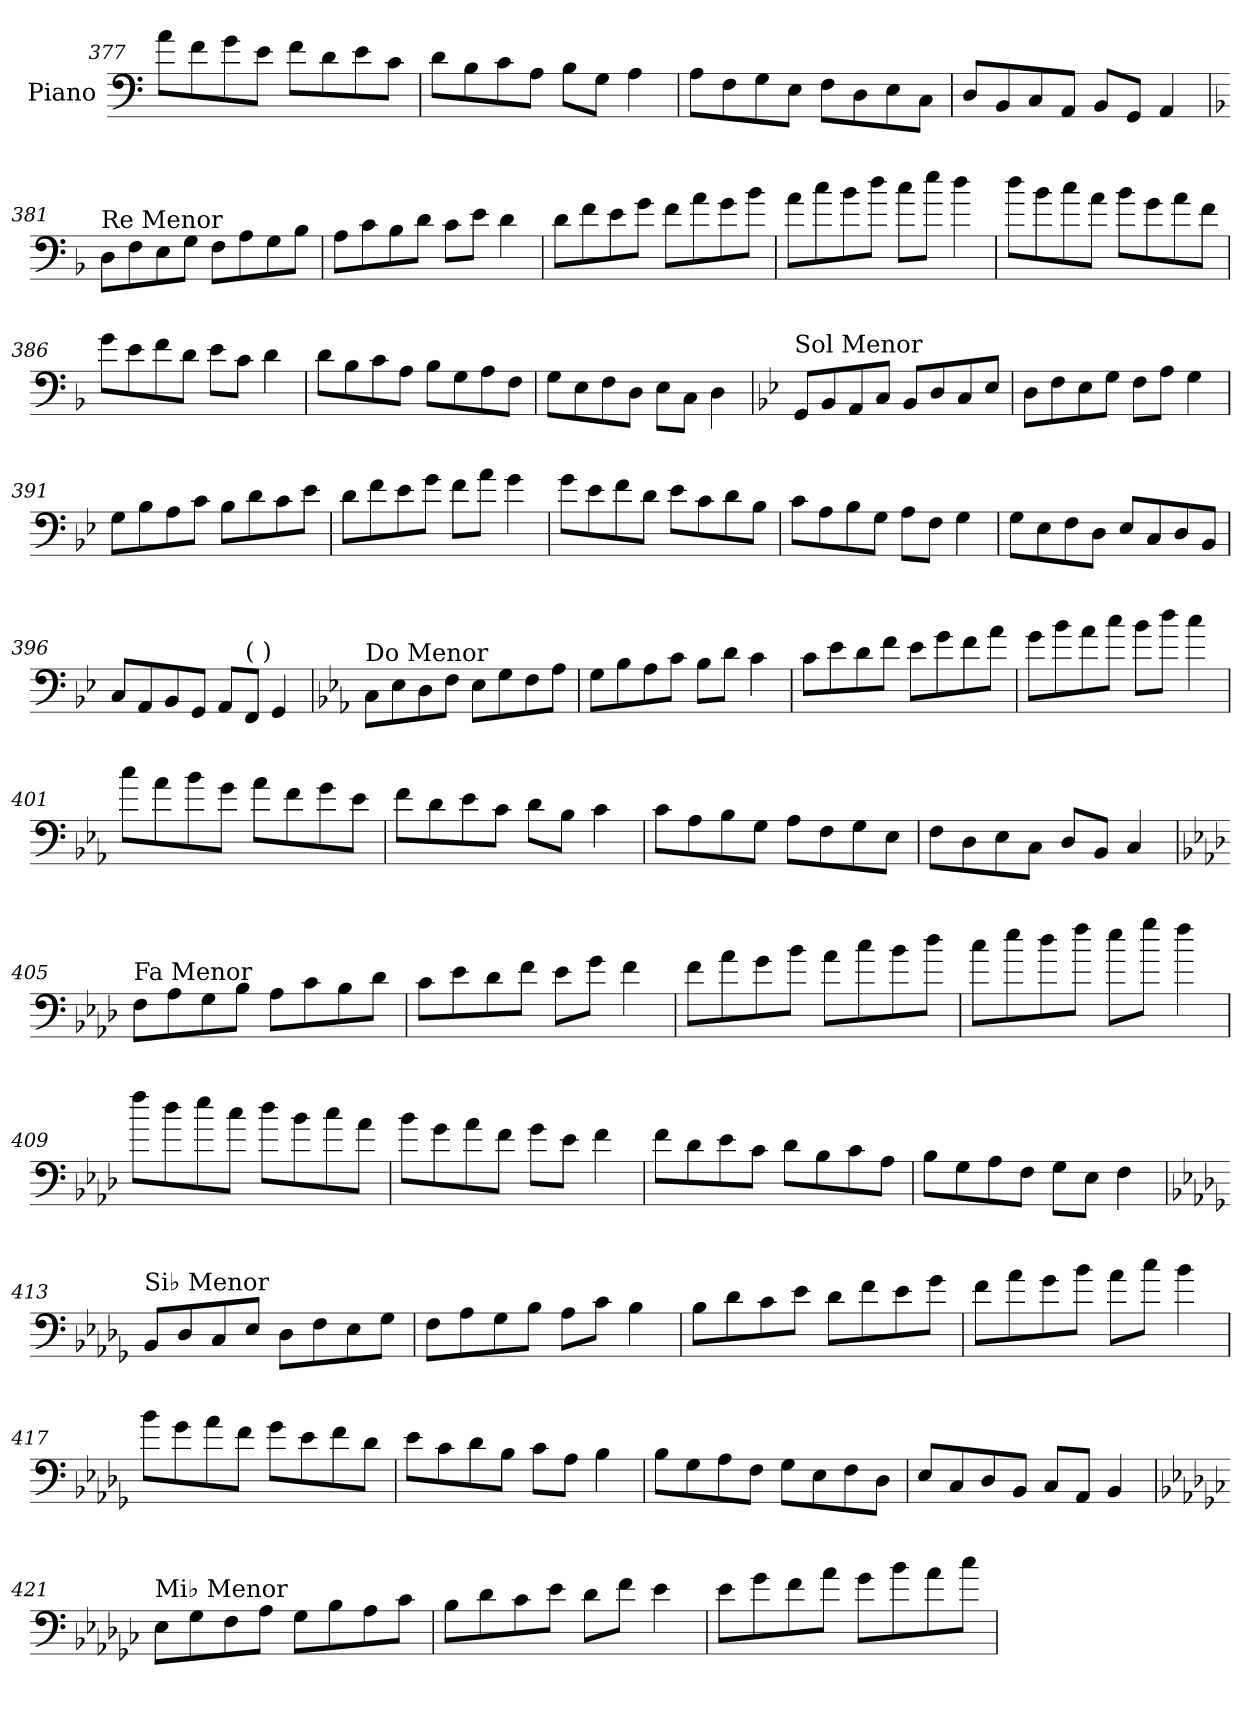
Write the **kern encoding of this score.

**kern
*part1
*staff1
*I"Piano
*I'Pno.
!!LO:LB:g=z
*clefF4
*k[]
=377
8a\L
8f\
8g\
8e\J
8f\L
8d\
8e\
8c\J
=378
8d\L
8B\
8c\
8A\J
8B\L
8G\J
4A\
=379
8A\L
8F\
8G\
8E\J
8F\L
8D\
8E\
8C\J
=380
8D/L
8BB/
8C/
8AA/J
8BB/L
8GG/J
4AA/
!!LO:LB:g=z
=381
*k[b-]
!LO:TX:a:t=Re Menor
8D\L
8F\
8E\
8G\J
8F\L
8A\
8G\
8B-\J
=382
8A\L
8c\
8B-\
8d\J
8c\L
8e\J
4d\
=383
8d\L
8f\
8e\
8g\J
8f\L
8a\
8g\
8b-\J
=384
8a\L
8cc\
8b-\
8dd\J
8cc\L
8ee\J
4dd\
!!LO:LB:g=z
=385
8dd\L
8b-\
8cc\
8a\J
8b-\L
8g\
8a\
8f\J
=386
8g\L
8e\
8f\
8d\J
8e\L
8c\J
4d\
=387
8d\L
8B-\
8c\
8A\J
8B-\L
8G\
8A\
8F\J
=388
8G\L
8E\
8F\
8D\J
8E\L
8C\J
4D\
!!LO:LB:g=z
=389
*k[b-e-]
!LO:TX:a:t=Sol Menor
8GG/L
8BB-/
8AA/
8C/J
8BB-/L
8D/
8C/
8E-/J
=390
8D\L
8F\
8E-\
8G\J
8F\L
8A\J
4G\
=391
8G\L
8B-\
8A\
8c\J
8B-\L
8d\
8c\
8e-\J
=392
8d\L
8f\
8e-\
8g\J
8f\L
8a\J
4g\
!!LO:LB:g=z
=393
8g\L
8e-\
8f\
8d\J
8e-\L
8c\
8d\
8B-\J
=394
8c\L
8A\
8B-\
8G\J
8A\L
8F\J
4G\
=395
8G\L
8E-\
8F\
8D\J
8E-/L
8C/
8D/
8BB-/J
=396
8C/L
8AA/
8BB-/
8GG/J
8AA/L
!LO:TX:a:t=(    )
8FF/J
4GG/
!!LO:LB:g=z
=397
*k[b-e-a-]
!LO:TX:a:t=Do Menor
8C\L
8E-\
8D\
8F\J
8E-\L
8G\
8F\
8A-\J
=398
8G\L
8B-\
8A-\
8c\J
8B-\L
8d\J
4c\
=399
8c\L
8e-\
8d\
8f\J
8e-\L
8g\
8f\
8a-\J
=400
8g\L
8b-\
8a-\
8cc\J
8b-\L
8dd\J
4cc\
!!LO:LB:g=z
=401
8cc\L
8a-\
8b-\
8g\J
8a-\L
8f\
8g\
8e-\J
=402
8f\L
8d\
8e-\
8c\J
8d\L
8B-\J
4c\
=403
8c\L
8A-\
8B-\
8G\J
8A-\L
8F\
8G\
8E-\J
=404
8F\L
8D\
8E-\
8C\J
8D/L
8BB-/J
4C/
!!LO:PB:g=z
=405
*k[b-e-a-d-]
!LO:TX:a:t=Fa Menor
8F\L
8A-\
8G\
8B-\J
8A-\L
8c\
8B-\
8d-\J
=406
8c\L
8e-\
8d-\
8f\J
8e-\L
8g\J
4f\
=407
8f\L
8a-\
8g\
8b-\J
8a-\L
8cc\
8b-\
8dd-\J
=408
8cc\L
8ee-\
8dd-\
8ff\J
8ee-\L
8gg\J
4ff\
!!LO:LB:g=z
=409
8ff\L
8dd-\
8ee-\
8cc\J
8dd-\L
8b-\
8cc\
8a-\J
=410
8b-\L
8g\
8a-\
8f\J
8g\L
8e-\J
4f\
=411
8f\L
8d-\
8e-\
8c\J
8d-\L
8B-\
8c\
8A-\J
=412
8B-\L
8G\
8A-\
8F\J
8G\L
8E-\J
4F\
!!LO:LB:g=z
=413
*k[b-e-a-d-g-]
!LO:TX:a:t=Si♭ Menor
8BB-/L
8D-/
8C/
8E-/J
8D-\L
8F\
8E-\
8G-\J
=414
8F\L
8A-\
8G-\
8B-\J
8A-\L
8c\J
4B-\
=415
8B-\L
8d-\
8c\
8e-\J
8d-\L
8f\
8e-\
8g-\J
=416
8f\L
8a-\
8g-\
8b-\J
8a-\L
8cc\J
4b-\
!!LO:LB:g=z
=417
8b-\L
8g-\
8a-\
8f\J
8g-\L
8e-\
8f\
8d-\J
=418
8e-\L
8c\
8d-\
8B-\J
8c\L
8A-\J
4B-\
=419
8B-\L
8G-\
8A-\
8F\J
8G-\L
8E-\
8F\
8D-\J
=420
8E-/L
8C/
8D-/
8BB-/J
8C/L
8AA-/J
4BB-/
!!LO:LB:g=z
=421
*k[b-e-a-d-g-c-]
!LO:TX:a:t=Mi♭ Menor
8E-\L
8G-\
8F\
8A-\J
8G-\L
8B-\
8A-\
8c-\J
=422
8B-\L
8d-\
8c-\
8e-\J
8d-\L
8f\J
4e-\
=423
8e-\L
8g-\
8f\
8a-\J
8g-\L
8b-\
8a-\
8cc-\J
=
*-
